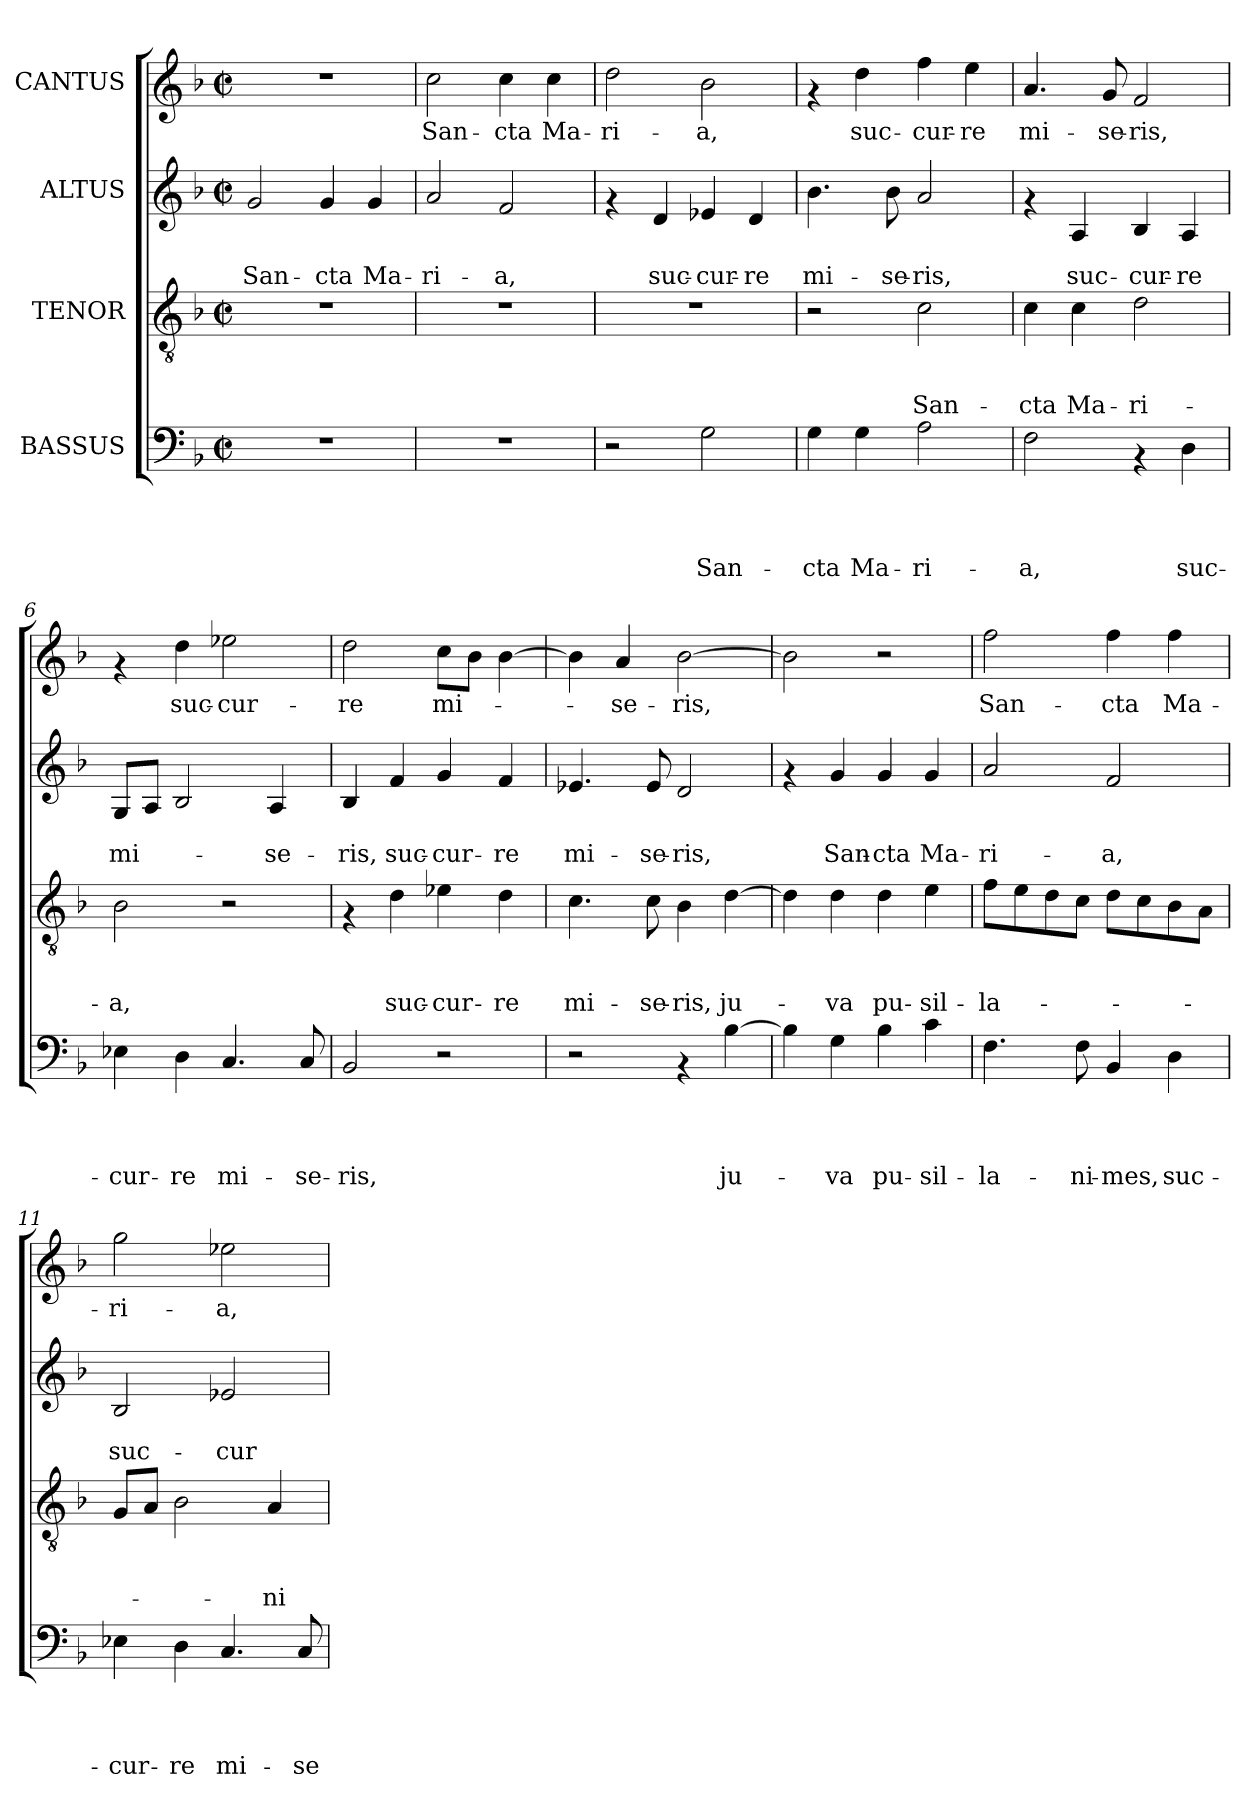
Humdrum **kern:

**kern	**text	**text	**text	**text	**kern	**text	**text	**text	**kern	**text	**text	**kern	**text
*part4	*part4	*part4	*part4	*part4	*part3	*part3	*part3	*part3	*part2	*part2	*part2	*part1	*part1
*staff4	*staff4	*staff4	*staff4	*staff4	*staff3	*staff3	*staff3	*staff3	*staff2	*staff2	*staff2	*staff1	*staff1
*I"BASSUS	*	*	*	*	*I"TENOR	*	*	*	*I"ALTUS	*	*	*I"CANTUS	*
*clefF4	*	*	*	*	*clefGv2	*	*	*	*clefG2	*	*	*clefG2	*
*k[b-]	*	*	*	*	*k[b-]	*	*	*	*k[b-]	*	*	*k[b-]	*
*F:	*	*	*	*	*F:	*	*	*	*F:	*	*	*F:	*
*M2/2	*	*	*	*	*M2/2	*	*	*	*M2/2	*	*	*M2/2	*
*met(c|)	*	*	*	*	*met(c|)	*	*	*	*met(c|)	*	*	*met(c|)	*
=1	=1	=1	=1	=1	=1	=1	=1	=1	=1	=1	=1	=1	=1
!	!	!	!	!	!	!	!	!	!	!	!LO:LY:b	!	!
1r	.	.	.	.	1r	.	.	.	2g/	.	San-	1r	.
!	!	!	!	!	!	!	!	!	!	!	!LO:LY:b	!	!
.	.	.	.	.	.	.	.	.	4g/	.	-cta	.	.
!	!	!	!	!	!	!	!	!	!	!	!LO:LY:b	!	!
.	.	.	.	.	.	.	.	.	4g/	.	Ma-	.	.
=2	=2	=2	=2	=2	=2	=2	=2	=2	=2	=2	=2	=2	=2
!	!	!	!	!	!	!	!	!	!	!	!LO:LY:b	!	!LO:LY:b
1r	.	.	.	.	1r	.	.	.	2a/	.	-ri-	2cc\	San-
!	!	!	!	!	!	!	!	!	!	!	!LO:LY:b	!	!LO:LY:b
.	.	.	.	.	.	.	.	.	2f/	.	-a,	4cc\	-cta
!	!	!	!	!	!	!	!	!	!	!	!	!	!LO:LY:b
.	.	.	.	.	.	.	.	.	.	.	.	4cc\	Ma-
=3	=3	=3	=3	=3	=3	=3	=3	=3	=3	=3	=3	=3	=3
!	!	!	!	!	!	!	!	!	!	!	!	!	!LO:LY:b
2r	.	.	.	.	1r	.	.	.	4rf	.	.	2dd\	-ri-
!	!	!	!	!	!	!	!	!	!	!	!LO:LY:b	!	!
.	.	.	.	.	.	.	.	.	4d/	.	suc-	.	.
!	!	!	!	!LO:LY:b	!	!	!	!	!	!	!LO:LY:b	!	!LO:LY:b
2G\	.	.	.	San-	.	.	.	.	4e-X/	.	-cur-	2b-\	-a,
!	!	!	!	!	!	!	!	!	!	!	!LO:LY:b	!	!
.	.	.	.	.	.	.	.	.	4d/	.	-re	.	.
=4	=4	=4	=4	=4	=4	=4	=4	=4	=4	=4	=4	=4	=4
!	!	!	!	!LO:LY:b	!	!	!	!	!	!	!LO:LY:b	!	!
4G\	.	.	.	-cta	2r	.	.	.	4.b-\	.	mi-	4rf	.
!	!	!	!	!LO:LY:b	!	!	!	!	!	!	!	!	!LO:LY:b
4G\	.	.	.	Ma-	.	.	.	.	.	.	.	4dd\	suc-
!	!	!	!	!	!	!	!	!	!	!	!LO:LY:b	!	!
.	.	.	.	.	.	.	.	.	8b-\	.	-se-	.	.
!	!	!	!	!LO:LY:b	!	!	!	!LO:LY:b	!	!	!LO:LY:b	!	!LO:LY:b
2A\	.	.	.	-ri-	2c\	.	.	San-	2a/	.	-ris,	4ff\	-cur-
!	!	!	!	!	!	!	!	!	!	!	!	!	!LO:LY:b
.	.	.	.	.	.	.	.	.	.	.	.	4ee\	-re
=5	=5	=5	=5	=5	=5	=5	=5	=5	=5	=5	=5	=5	=5
!	!	!	!	!LO:LY:b	!	!	!	!LO:LY:b	!	!	!	!	!LO:LY:b
2F\	.	.	.	-a,	4c\	.	.	-cta	4rf	.	.	4.a/	mi-
!	!	!	!	!	!	!	!	!LO:LY:b	!	!	!LO:LY:b	!	!
.	.	.	.	.	4c\	.	.	Ma-	4A/	.	suc-	.	.
!	!	!	!	!	!	!	!	!	!	!	!	!	!LO:LY:b
.	.	.	.	.	.	.	.	.	.	.	.	8g/	-se-
!	!	!	!	!	!	!	!	!LO:LY:b	!	!	!LO:LY:b	!	!LO:LY:b
4rAA	.	.	.	.	2d\	.	.	-ri-	4B-/	.	-cur-	2f/	-ris,
!	!	!	!	!LO:LY:b	!	!	!	!	!	!	!LO:LY:b	!	!
4D\	.	.	.	suc-	.	.	.	.	4A/	.	-re	.	.
=6	=6	=6	=6	=6	=6	=6	=6	=6	=6	=6	=6	=6	=6
!	!	!	!	!LO:LY:b	!	!	!	!LO:LY:b	!	!	!LO:LY:b	!	!
4E-X\	.	.	.	-cur-	2B-\	.	.	-a,	8G/L	.	mi-	4rf	.
.	.	.	.	.	.	.	.	.	8A/J	.	.	.	.
!	!	!	!	!LO:LY:b	!	!	!	!	!	!	!	!	!LO:LY:b
4D\	.	.	.	-re	.	.	.	.	2B-/	.	.	4dd\	suc-
!	!	!	!	!LO:LY:b	!	!	!	!	!	!	!	!	!LO:LY:b
4.C/	.	.	.	mi-	2r	.	.	.	.	.	.	2ee-X\	-cur-
!	!	!	!	!	!	!	!	!	!	!	!LO:LY:b	!	!
.	.	.	.	.	.	.	.	.	4A/	.	-se-	.	.
!	!	!	!	!LO:LY:b	!	!	!	!	!	!	!	!	!
8C/	.	.	.	-se-	.	.	.	.	.	.	.	.	.
!!LO:LB:g=z
=7	=7	=7	=7	=7	=7	=7	=7	=7	=7	=7	=7	=7	=7
!	!	!	!	!LO:LY:b	!	!	!	!	!	!	!LO:LY:b	!	!LO:LY:b
2BB-/	.	.	.	-ris,	4rF	.	.	.	4B-/	.	-ris,	2dd\	-re
!	!	!	!	!	!	!	!	!LO:LY:b	!	!	!LO:LY:b	!	!
.	.	.	.	.	4d\	.	.	suc-	4f/	.	suc-	.	.
!	!	!	!	!	!	!	!	!LO:LY:b	!	!	!LO:LY:b	!	!LO:LY:b
2r	.	.	.	.	4e-X\	.	.	-cur-	4g/	.	-cur-	8cc\L	mi-
.	.	.	.	.	.	.	.	.	.	.	.	8b-\J	.
!	!	!	!	!	!	!	!	!LO:LY:b	!	!	!LO:LY:b	!	!
.	.	.	.	.	4d\	.	.	-re	4f/	.	-re	[>4b-\	.
=8	=8	=8	=8	=8	=8	=8	=8	=8	=8	=8	=8	=8	=8
!	!	!	!	!	!	!	!	!LO:LY:b	!	!	!LO:LY:b	!	!
2r	.	.	.	.	4.c\	.	.	mi-	4.e-X/	.	mi-	4b-\]	.
!	!	!	!	!	!	!	!	!	!	!	!	!	!LO:LY:b
.	.	.	.	.	.	.	.	.	.	.	.	4a/	-se-
!	!	!	!	!	!	!	!	!LO:LY:b	!	!	!LO:LY:b	!	!
.	.	.	.	.	8c\	.	.	-se-	8e-/	.	-se-	.	.
!	!	!	!	!	!	!	!	!LO:LY:b	!	!	!LO:LY:b	!	!LO:LY:b
4rAA	.	.	.	.	4B-\	.	.	-ris,	2d/	.	-ris,	[>2b-\	-ris,
!	!	!	!	!LO:LY:b	!	!	!	!LO:LY:b	!	!	!	!	!
[>4B-\	.	.	.	ju-	[>4d\	.	.	ju-	.	.	.	.	.
=9	=9	=9	=9	=9	=9	=9	=9	=9	=9	=9	=9	=9	=9
4B-\]	.	.	.	.	4d\]	.	.	.	4rf	.	.	2b-\]	.
!	!	!	!	!LO:LY:b	!	!	!	!LO:LY:b	!	!	!LO:LY:b	!	!
4G\	.	.	.	-va	4d\	.	.	-va	4g/	.	San-	.	.
!	!	!	!	!LO:LY:b	!	!	!	!LO:LY:b	!	!	!LO:LY:b	!	!
4B-\	.	.	.	pu-	4d\	.	.	pu-	4g/	.	-cta	2r	.
!	!	!	!	!LO:LY:b	!	!	!	!LO:LY:b	!	!	!LO:LY:b	!	!
4c\	.	.	.	-sil-	4e\	.	.	-sil-	4g/	.	Ma-	.	.
=10	=10	=10	=10	=10	=10	=10	=10	=10	=10	=10	=10	=10	=10
!	!	!	!	!LO:LY:b	!	!	!	!LO:LY:b	!	!	!LO:LY:b	!	!LO:LY:b
4.F\	.	.	.	-la-	8f\L	.	.	-la-	2a/	.	-ri-	2ff\	San-
.	.	.	.	.	8e\	.	.	.	.	.	.	.	.
.	.	.	.	.	8d\	.	.	.	.	.	.	.	.
!	!	!	!	!LO:LY:b	!	!	!	!	!	!	!	!	!
8F\	.	.	.	-ni-	8c\J	.	.	.	.	.	.	.	.
!	!	!	!	!LO:LY:b	!	!	!	!	!	!	!LO:LY:b	!	!LO:LY:b
4BB-/	.	.	.	-mes,	8d\L	.	.	.	2f/	.	-a,	4ff\	-cta
.	.	.	.	.	8c\	.	.	.	.	.	.	.	.
!	!	!	!	!LO:LY:b	!	!	!	!	!	!	!	!	!LO:LY:b
4D\	.	.	.	suc-	8B-\	.	.	.	.	.	.	4ff\	Ma-
.	.	.	.	.	8A\J	.	.	.	.	.	.	.	.
=11	=11	=11	=11	=11	=11	=11	=11	=11	=11	=11	=11	=11	=11
!	!	!	!	!LO:LY:b	!	!	!	!	!	!	!LO:LY:b	!	!LO:LY:b
4E-X\	.	.	.	-cur-	8G/L	.	.	.	2B-/	.	suc-	2gg\	-ri-
.	.	.	.	.	8A/J	.	.	.	.	.	.	.	.
!	!	!	!	!LO:LY:b	!	!	!	!	!	!	!	!	!
4D\	.	.	.	-re	2B-\	.	.	.	.	.	.	.	.
!	!	!	!	!LO:LY:b	!	!	!	!	!	!	!LO:LY:b	!	!LO:LY:b
4.C/	.	.	.	mi-	.	.	.	.	2e-X/	.	-cur-	2ee-X\	-a,
!	!	!	!	!	!	!	!	!LO:LY:b	!	!	!	!	!
.	.	.	.	.	4A/	.	.	-ni-	.	.	.	.	.
!	!	!	!	!LO:LY:b	!	!	!	!	!	!	!	!	!
8C/	.	.	.	-se-	.	.	.	.	.	.	.	.	.
=	=	=	=	=	=	=	=	=	=	=	=	=	=
*-	*-	*-	*-	*-	*-	*-	*-	*-	*-	*-	*-	*-	*-
